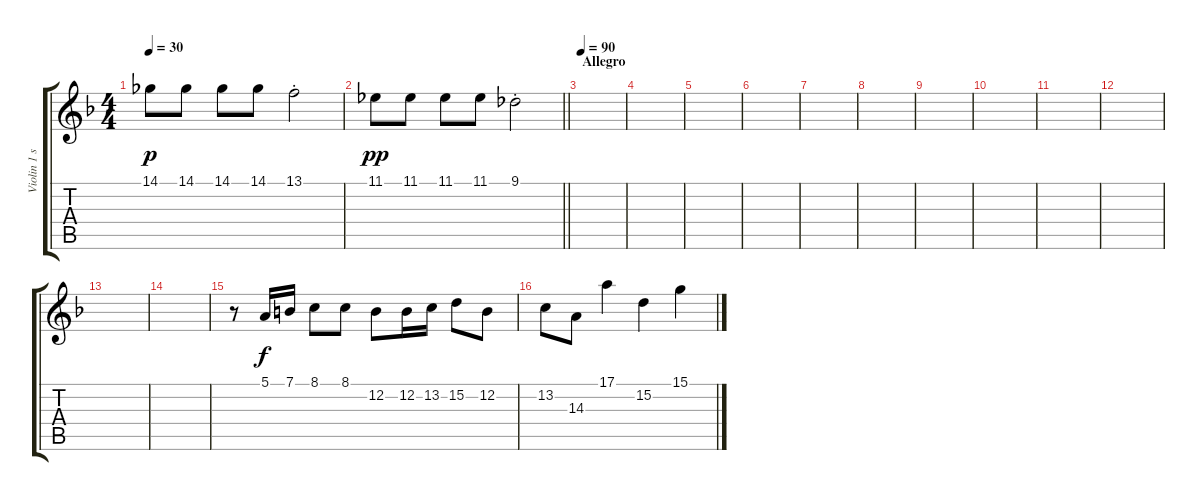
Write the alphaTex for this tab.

\track ("Violin 1 solo" "Violin 1 s") {instrument violin}
\staff {score tabs}
\tuning (E4 B3 G3 D3 A2 E2) {hide}
\ts (4 4)
\tempo 30
\clef g2
\ks f
14.1.8{dy p} 14.1.8 14.1.8 14.1.8 13.1{st}.2 |
\barLineRight lightlight
11.1.8{dy pp} 11.1.8 11.1.8 11.1.8 9.1{st}.2 |
\section ("" "Allegro")
\tempo 90
|
|
|
|
|
|
|
|
|
|
|
|
r.8 5.1.16{dy f} 7.1.16 8.1.8 8.1.8 12.2.8 12.2.16 13.2.16 15.2.8 12.2.8 |
13.2.8 14.3.8 17.1.4 15.2.4 15.1.4
